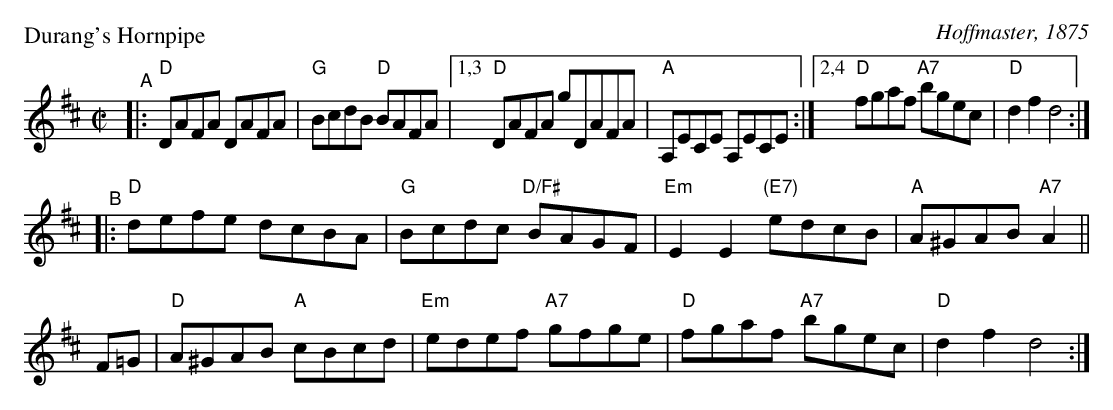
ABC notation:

X:1
P: Durang's Hornpipe
C: Hoffmaster, 1875
M: C|
L: 1/8
K: D
"^A"\
|: "D"DAFA DAFA | "G"BcdB "D"BAFA |[1,3 "D"DAFA gDAFA | "A"A,ECE A,ECE :|[2,4 "D"fgaf "A7"bgec | "D"d2f2 d4 :|
"^B"|:"D"defe dcBA | "G"Bcdc "D/F#"BAGF | "Em"E2E2 "(E7)"edcB | "A"A^GAB "A7"A2 ||
F=G | "D"A^GAB "A"cBcd |"Em"edef "A7"gfge |  "D"fgaf  "A7" bgec | "D"d2f2 d4 :|
